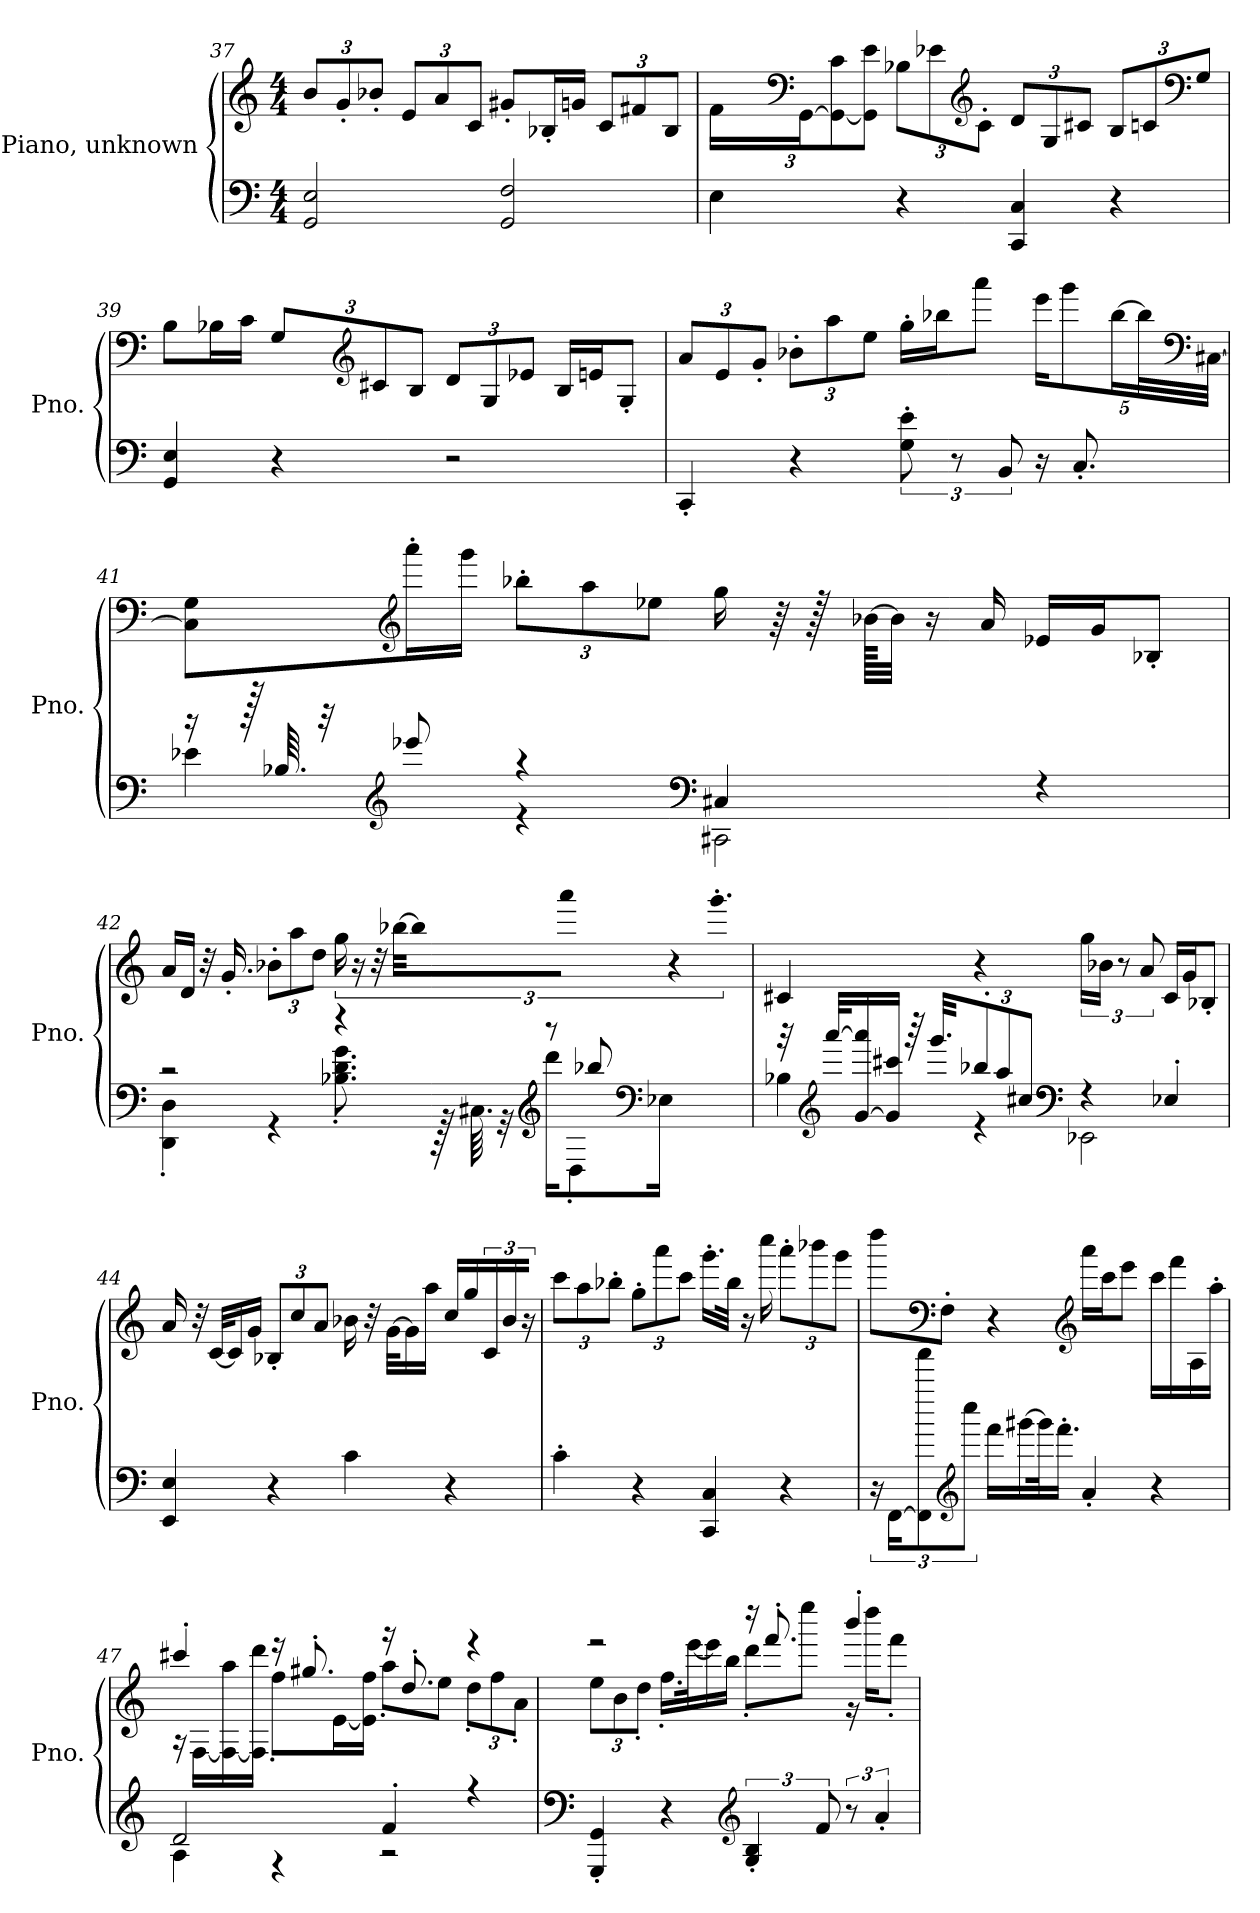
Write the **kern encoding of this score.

**kern	**kern
*part1	*part1
*staff2	*staff1
*I"Piano, unknown	*
*I'Pno.	*
*clefF4	*clefG2
*k[]	*k[]
*M4/4	*M4/4
*	*Xbrackettup
=37	=37
2GG/ 2E/	12b/L
.	12g'/
.	12b-X'/J
.	12e/L
.	12a/
.	12c/J
2GG/ 2F/	8g#X'/L
.	16B-X'/L
.	16gn/JJ
.	12c/L
.	12f#X/
.	12B-/J
!!LO:LB:g=z
=38	=38
4E\	24f\LL
*	*clefF4
.	[24GG\J
.	12GG\_ 12c\
.	12GG\] 12e\J
4r	12B-X\L
.	12e-X\
*	*clefG2
.	12c'\J
4CC/ 4C/	12d/L
.	12G/
.	12c#X/J
4r	12B-/L
.	12cn/
*	*clefF4
.	12G/J
=39	=39
4GG/ 4E/	8B\L
.	16B-X\L
.	16c\JJ
4r	12G/L
*	*clefG2
.	12c#X/
.	12B-/J
2r	12d/L
.	12G/
.	12e-X/J
.	16B-/LL
.	16en/J
.	8G'/J
!!LO:LB:g=z
=40	=40
4CC'/	12a/L
.	12e/
.	12g'/J
4r	12b-X'\L
.	12aa\
.	12ee\J
12G\' 12e\'	16gg'\LL
.	16bb-X\J
12r	.
.	8aaa\J
12BB/	.
16r	20eee\KL
.	10ggg\
8.C'/	.
.	[20bb-\L
.	40bb-\L]
*	*clefF4
.	[40C#X\JJJ
!!LO:LB:g=z
=41	=41
*^	*
16r	4e-X\	8C#\] 8G\L
128r	.	.
64.B-X/	.	.
32r	.	.
*clefG2	*	*clefG2
8eee-X/	.	16aaa'\L
.	.	16ggg\JJ
4r	4r	12bb-X'\L
.	.	12aa\
.	.	12ee-X\J
*clefF4	*	*
4C#X/	2CC#X\	16gg\
.	.	64r
.	.	128r
.	.	[128b-X\KKLLL
.	.	32b-\JJJ]
.	.	16r
.	.	16a/
4r	.	16e-X/LL
.	.	16g/J
.	.	8B-X'/J
!!LO:LB:g=z
=42	=42	=42
2r	4DD\' 4D\'	16a/LL
.	.	16d/JJ
.	.	32r
.	.	16.g'/
.	4r	12b-X'\L
.	.	12aa\
.	.	12dd\J
*	*	*brackettup
4r	8.B-X\' 8.d\' 8.g\'	24gg\
.	.	24r
.	.	48r
.	.	[48bb-X\KLL
.	.	16bb-\]
.	128r	16aaa\JJ
.	64.C#X\	.
.	32r	.
*clefG2	*	*
8r	16ddd\KL	16r
.	8D'\	8.ggg'\
8bb-X/	.	.
*clefF4	*	*
.	16E-X\Jk	.
!!LO:LB:g=z
=43	=43	=43
32r	4B-X\	4c#X/
*clefG2	*	*
[32aaa/KLL	.	.
[16g/ 16aaa/]	.	.
16g/] 16ccc#X/JJ	.	.
64r	.	.
32.ggg/KKL	.	.
*Xbrackettup	*	*
12bb-X'/	4r	4r
12aa/	.	.
12cc#X/J	.	.
*clefF4	*	*
4r	2EE-X\	24gg\LL
.	.	24b-X\JJ
.	.	12r
.	.	12a/
4E-X'/	.	16c#/LL
.	.	16g/J
.	.	8B-X'/J
*v	*v	*
=44	=44
4EE/ 4E/	16a/
.	32r
.	[32c/KLL
.	16c/]
.	16g/JJ
*	*Xbrackettup
4r	12B-X'/L
.	12cc/
.	12a/J
4c\	16b-X\
.	32r
.	[32g\KLL
.	16g\]
.	16aa\JJ
4r	16cc/LL
.	16gg/
*	*brackettup
.	24c/
.	24b-/JJ
.	24r
!!LO:PB:g=z
=45	=45
*	*Xbrackettup
4c'\	12ccc\L
.	12aa\
.	12bb-X'\J
4r	12gg'\L
.	12aaa\
.	12ccc\J
4CC/ 4C/	16.ggg'\LL
.	32bb-\JJk
.	16r
.	16cccc\
4r	12aaa'\L
.	12bbb-X\
.	12ggg\J
=46	=46
*brackettup	*
24r	8dddd\L
[24FF\KL	.
12FF\] 12aaa\	.
*	*clefF4
.	8F'\J
*clefG2	*
12cccc\J	.
16fff\LL	4r
[16ggg#X\	.
32ggg#\K]	.
16.fff'\JJ	.
*	*clefG2
4a'/	16aaa\LL
.	16ccc\J
.	8eee\J
4r	16ccc\LL
.	16fff\
.	16A\
.	16aa'\JJ
!!LO:LB:g=z
=47	=47
*^	*^
2d/	4A\	4ccc#X'/	16r
.	.	.	[16F\LL
.	.	.	16F\_ 16aa\
.	.	.	16F\] 16ddd\JJ
.	4r	16r	8ff'\L
.	.	8.gg#X'/	.
.	.	.	[16e\L
.	.	.	16e\] 16ff\JJ
4f'/	2r	16r	8aa'\L
.	.	8.dd'/	.
.	.	.	8ee\J
4r	.	4r	12dd'\L
.	.	.	12ff\
.	.	.	12a'\J
*v	*v	*	*
=48	=48	=48
*clefF4	*	*
4GGG/' 4GG/'	2r	12ee\L
.	.	12b\
.	.	12dd'\J
4r	.	16.ff'\LL
.	.	[32eee\K
.	.	16eee\]
.	.	16bb\JJ
*clefG2	*	*
6G/' 6B/'	16r	8ddd'\L
.	8.fff'/	.
.	.	8eeee\J
12f/	.	.
12r	4bbb'/	16r
.	.	16dddd\KL
6a'/	.	.
.	.	8fff'\J
*	*v	*v
=	=
*-	*-
